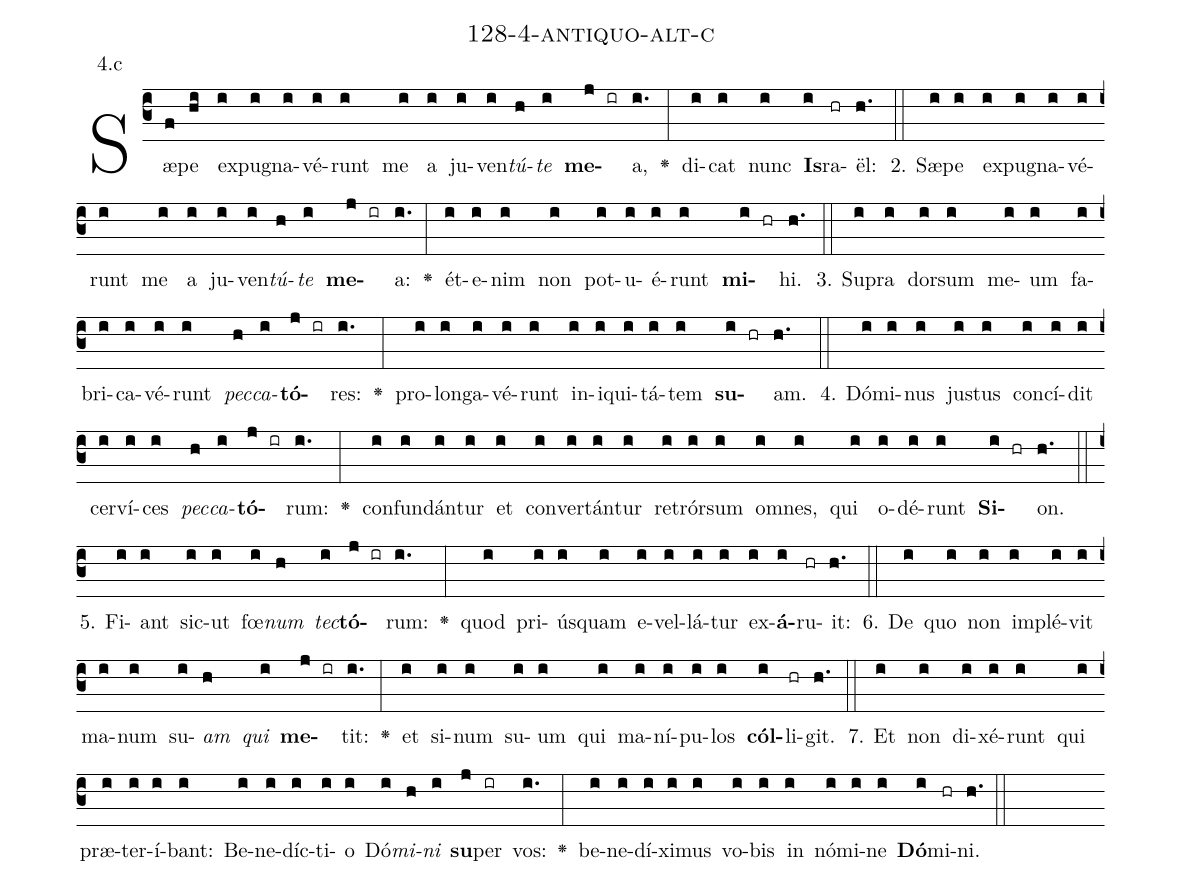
name: 128-4-antiquo-alt-c;
annotation: 4.c;
%%
(c3)Sæ(f)pe(hi) ex(i)pu(i)gna(i)vé(i)runt(i) me(i) a(i) ju(i)ven(i)<i>tú</i>(h)<i>te</i>(i) <b>me</b>(j ir)a,(i.) <v>\greheightstar</v>(:) di(i)cat(i) nunc(i) <b>Is</b>(i)ra(hr)ël:(h.) (::)
2. Sæ(i)pe(i) ex(i)pu(i)gna(i)vé(i)runt(i) me(i) a(i) ju(i)ven(i)<i>tú</i>(h)<i>te</i>(i) <b>me</b>(j ir)a:(i.) <v>\greheightstar</v>(:) ét(i)e(i)nim(i) non(i) pot(i)u(i)é(i)runt(i) <b>mi</b>(i hr)hi.(h.) (::)
3. Su(i)pra(i) dor(i)sum(i) me(i)um(i) fa(i)bri(i)ca(i)vé(i)runt(i) <i>pec</i>(h)<i>ca</i>(i)<b>tó</b>(j ir)res:(i.) <v>\greheightstar</v>(:) pro(i)lon(i)ga(i)vé(i)runt(i) in(i)i(i)qui(i)tá(i)tem(i) <b>su</b>(i hr)am.(h.) (::)
4. Dó(i)mi(i)nus(i) jus(i)tus(i) con(i)cí(i)dit(i) cer(i)ví(i)ces(i) <i>pec</i>(h)<i>ca</i>(i)<b>tó</b>(j ir)rum:(i.) <v>\greheightstar</v>(:) con(i)fun(i)dán(i)tur(i) et(i) con(i)ver(i)tán(i)tur(i) re(i)trór(i)sum(i) om(i)nes,(i) qui(i) o(i)dé(i)runt(i) <b>Si</b>(i hr)on.(h.) (::)
5. Fi(i)ant(i) sic(i)ut(i) fœ(i)<i>num</i>(h) <i>tec</i>(i)<b>tó</b>(j ir)rum:(i.) <v>\greheightstar</v>(:) quod(i) pri(i)ús(i)quam(i) e(i)vel(i)lá(i)tur(i) ex(i)<b>á</b>(i)ru(hr)it:(h.) (::)
6. De(i) quo(i) non(i) im(i)plé(i)vit(i) ma(i)num(i) su(i)<i>am</i>(h) <i>qui</i>(i) <b>me</b>(j ir)tit:(i.) <v>\greheightstar</v>(:) et(i) si(i)num(i) su(i)um(i) qui(i) ma(i)ní(i)pu(i)los(i) <b>cól</b>(i)li(hr)git.(h.) (::)
7. Et(i) non(i) di(i)xé(i)runt(i) qui(i) præ(i)ter(i)í(i)bant:(i) Be(i)ne(i)díc(i)ti(i)o(i) Dó(i)<i>mi</i>(h)<i>ni</i>(i) <b>su</b>(j)per(ir) vos:(i.) <v>\greheightstar</v>(:) be(i)ne(i)dí(i)xi(i)mus(i) vo(i)bis(i) in(i) nó(i)mi(i)ne(i) <b>Dó</b>(i)mi(hr)ni.(h.) (::)
